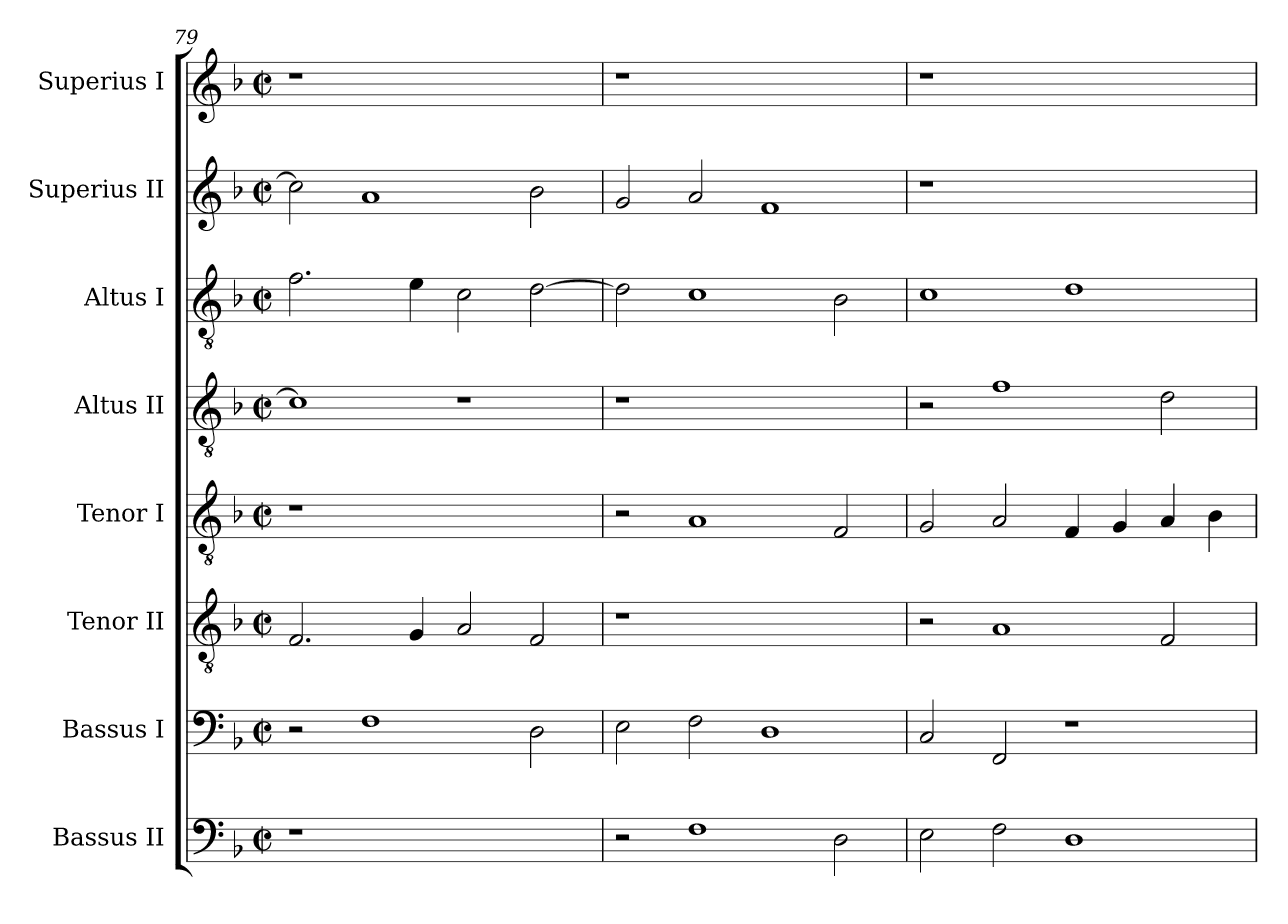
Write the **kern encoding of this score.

**kern	**kern	**kern	**kern	**kern	**kern	**kern	**kern
*part8	*part7	*part6	*part5	*part4	*part3	*part2	*part1
*staff8	*staff7	*staff6	*staff5	*staff4	*staff3	*staff2	*staff1
*I"Bassus II	*I"Bassus I	*I"Tenor II	*I"Tenor I	*I"Altus II	*I"Altus I	*I"Superius II	*I"Superius I
*I'B.	*I'B.	*I'T.	*I'T.	*	*	*I'S.	*I'S.
!!LO:PB:g=z
*clefF4	*clefF4	*clefGv2	*clefGv2	*clefGv2	*clefGv2	*clefG2	*clefG2
*	*	*ITrd7c12	*ITrd7c12	*ITrd7c12	*ITrd7c12	*	*
*k[b-]	*k[b-]	*k[b-]	*k[b-]	*k[b-]	*k[b-]	*k[b-]	*k[b-]
*F:	*F:	*F:	*F:	*F:	*F:	*F:	*F:
*M2/2	*M2/2	*M2/2	*M2/2	*M2/2	*M2/2	*M2/2	*M2/2
*met(c|)	*met(c|)	*met(c|)	*met(c|)	*met(c|)	*met(c|)	*met(c|)	*met(c|)
=79	=79	=79	=79	=79	=79	=79	=79
!LO:N:vis=1	!	!	!LO:N:vis=1	!	!	!	!LO:N:vis=1
1r	2r	2.FFi/	1r	1Ci]	2.Fi\	2cci\]	1r
.	1Fi	.	.	.	.	1ai	.
.	.	4GGi/	.	.	4Ei\	.	.
1ryy	.	2AAi/	1ryy	1r	2Ci\	.	1ryy
.	2Di\	2FFi/	.	.	[>2Di\	2b-i\	.
=80	=80	=80	=80	=80	=80	=80	=80
!	!	!LO:N:vis=1	!	!LO:N:vis=1	!	!	!LO:N:vis=1
2r	2Ei\	1r	2r	1r	2Di\]	2gi/	1r
1Fi	2Fi\	.	1AAi	.	1Ci	2ai/	.
.	1Di	1ryy	.	1ryy	.	1fi	1ryy
2Di\	.	.	2FFi/	.	2BB-i\	.	.
=81	=81	=81	=81	=81	=81	=81	=81
!	!	!	!	!	!	!LO:N:vis=1	!LO:N:vis=1
2Ei\	2Ci/	2r	2GGi/	2r	1Ci	1r	1r
2Fi\	2FFi/	1AAi	2AAi/	1Fi	.	.	.
1Di	1r	.	4FFi/	.	1Di	1ryy	1ryy
.	.	.	4GGi/	.	.	.	.
.	.	2FFi/	4AAi/	2Di\	.	.	.
.	.	.	4BB-i\	.	.	.	.
=	=	=	=	=	=	=	=
*-	*-	*-	*-	*-	*-	*-	*-
